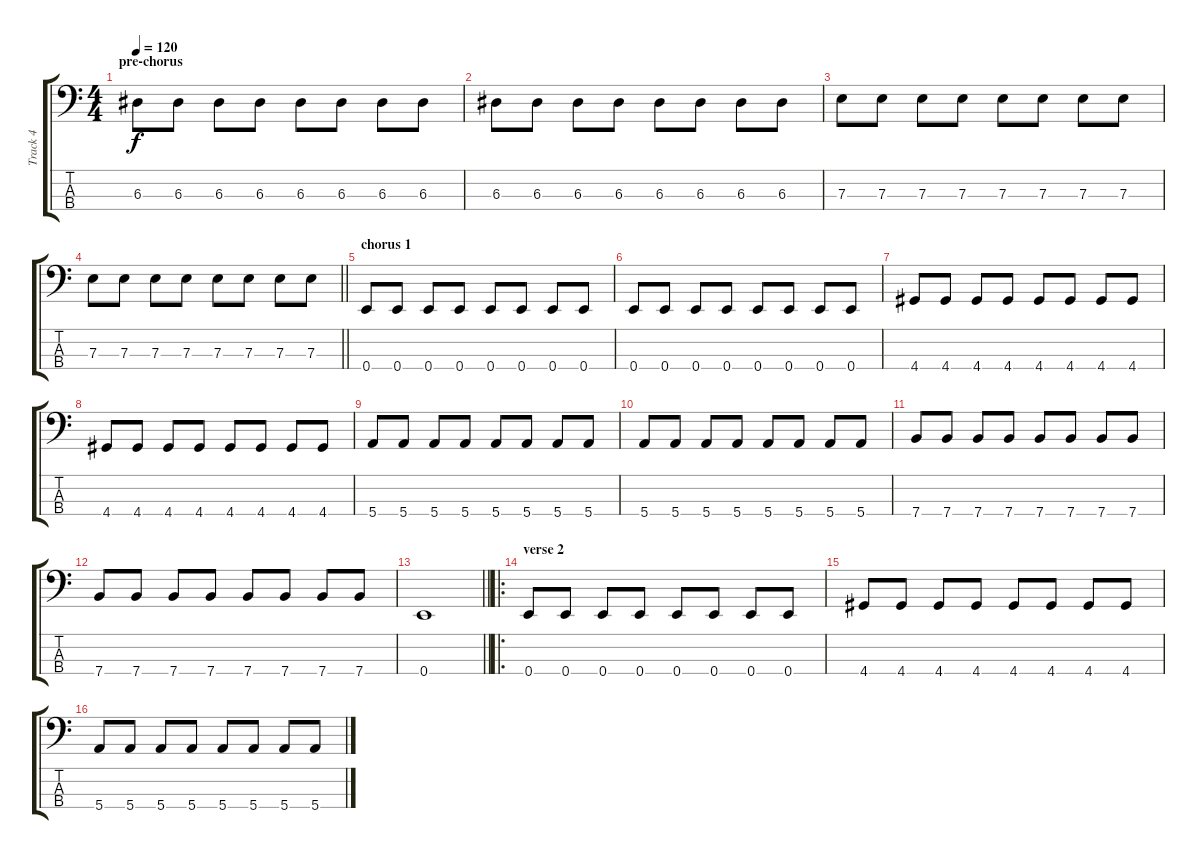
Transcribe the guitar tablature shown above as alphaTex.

\track ("Track 4" "Track 4") {instrument electricbasspick}
\staff {score tabs}
\tuning (G2 D2 A1 E1) {hide}
\ts (4 4)
\section ("" "pre-chorus")
\tempo 120
\clef f4
\ks c
6.3.8{dy f} 6.3.8 6.3.8 6.3.8 6.3.8 6.3.8 6.3.8 6.3.8 |
6.3.8 6.3.8 6.3.8 6.3.8 6.3.8 6.3.8 6.3.8 6.3.8 |
7.3.8 7.3.8 7.3.8 7.3.8 7.3.8 7.3.8 7.3.8 7.3.8 |
\barLineRight lightlight
7.3.8 7.3.8 7.3.8 7.3.8 7.3.8 7.3.8 7.3.8 7.3.8 |
\section ("" "chorus 1")
0.4.8 0.4.8 0.4.8 0.4.8 0.4.8 0.4.8 0.4.8 0.4.8 |
0.4.8 0.4.8 0.4.8 0.4.8 0.4.8 0.4.8 0.4.8 0.4.8 |
4.4.8 4.4.8 4.4.8 4.4.8 4.4.8 4.4.8 4.4.8 4.4.8 |
4.4.8 4.4.8 4.4.8 4.4.8 4.4.8 4.4.8 4.4.8 4.4.8 |
5.4.8 5.4.8 5.4.8 5.4.8 5.4.8 5.4.8 5.4.8 5.4.8 |
5.4.8 5.4.8 5.4.8 5.4.8 5.4.8 5.4.8 5.4.8 5.4.8 |
7.4.8 7.4.8 7.4.8 7.4.8 7.4.8 7.4.8 7.4.8 7.4.8 |
7.4.8 7.4.8 7.4.8 7.4.8 7.4.8 7.4.8 7.4.8 7.4.8 |
\barLineRight lightlight
0.4.1 |
\ro
\section ("" "verse 2")
0.4.8 0.4.8 0.4.8 0.4.8 0.4.8 0.4.8 0.4.8 0.4.8 |
4.4.8 4.4.8 4.4.8 4.4.8 4.4.8 4.4.8 4.4.8 4.4.8 |
5.4.8 5.4.8 5.4.8 5.4.8 5.4.8 5.4.8 5.4.8 5.4.8
